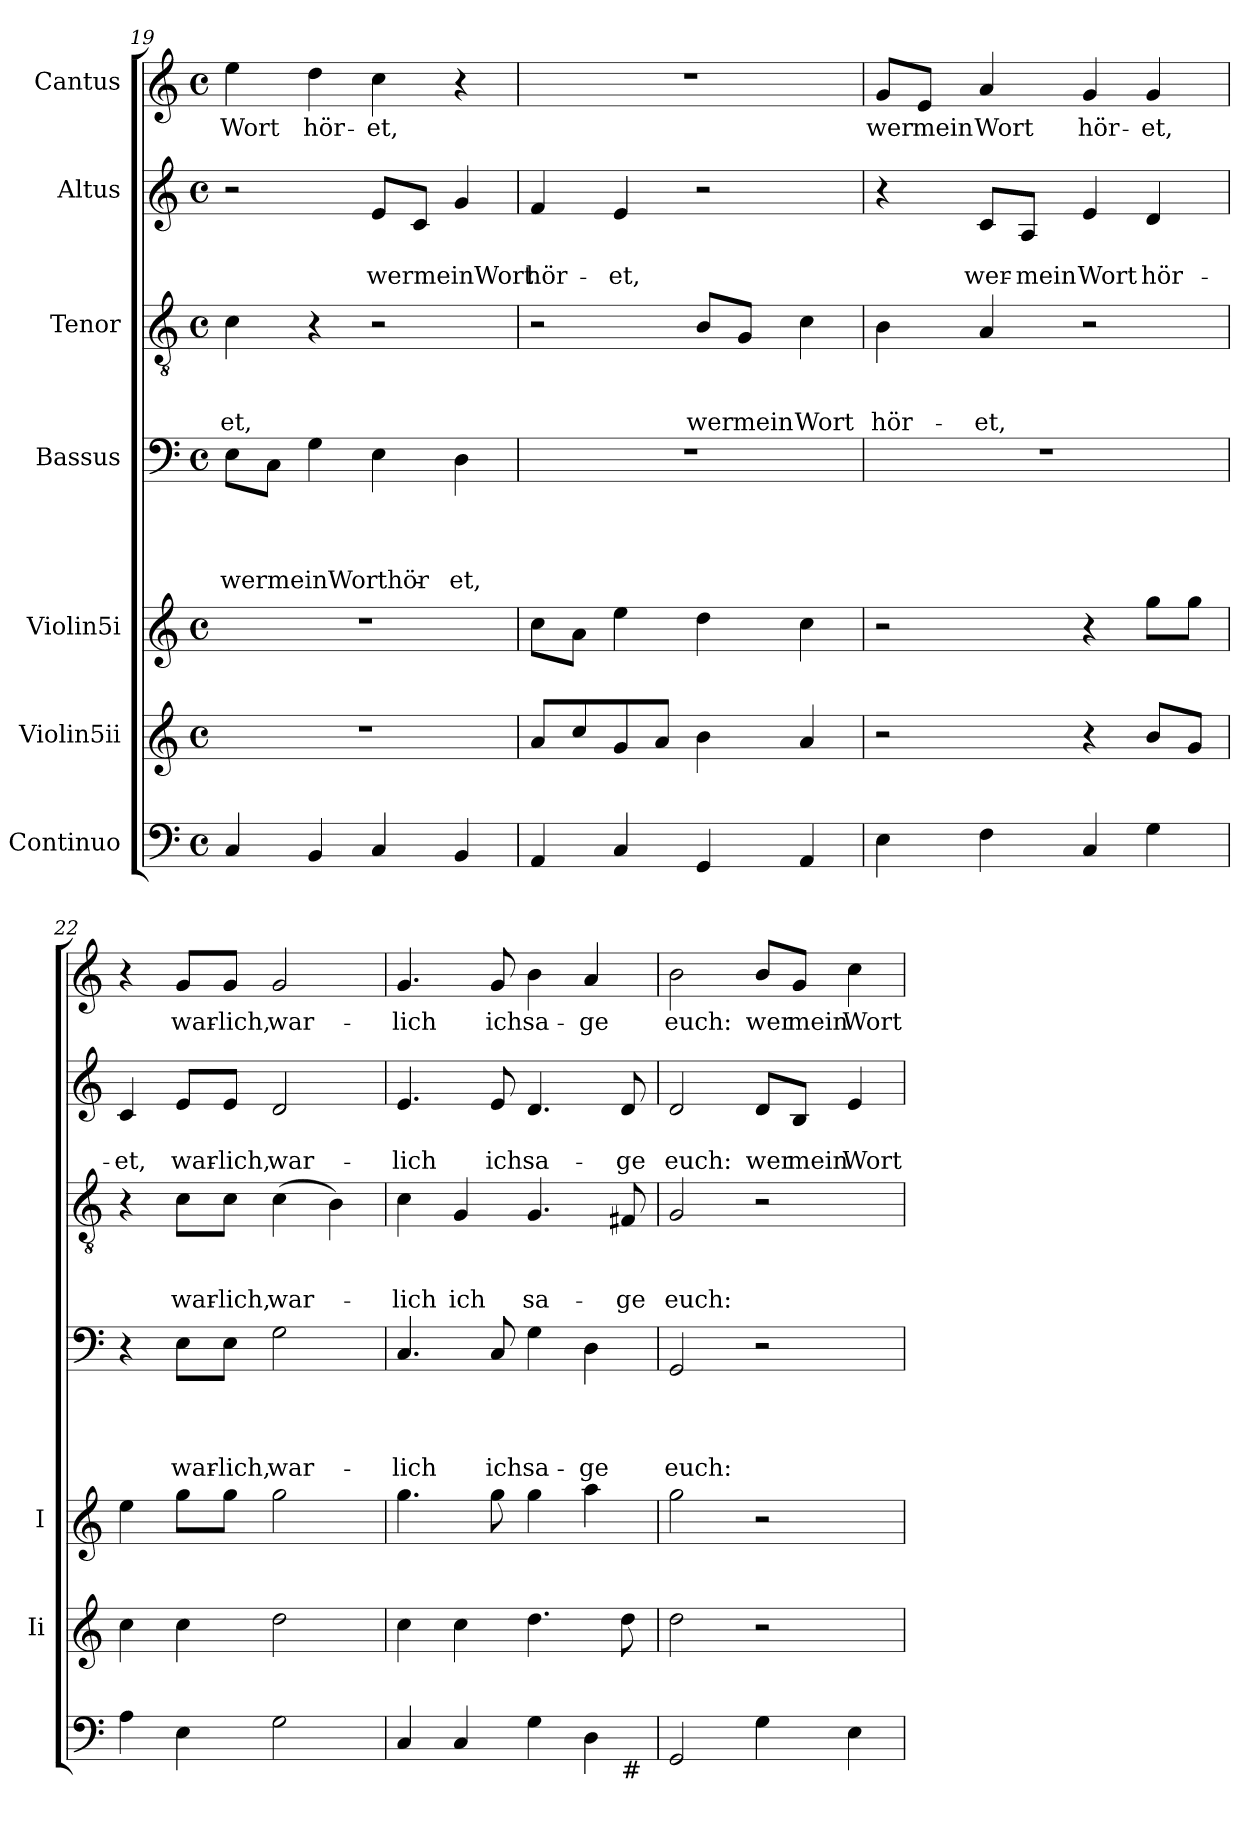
**kern	**kern	**kern	**kern	**text	**text	**text	**text	**kern	**text	**text	**text	**kern	**text	**text	**kern	**text
*part7	*part6	*part5	*part4	*part4	*part4	*part4	*part4	*part3	*part3	*part3	*part3	*part2	*part2	*part2	*part1	*part1
*staff7	*staff6	*staff5	*staff4	*staff4	*staff4	*staff4	*staff4	*staff3	*staff3	*staff3	*staff3	*staff2	*staff2	*staff2	*staff1	*staff1
*I"Continuo	*I"Violin5ii	*I"Violin5i	*I"Bassus	*	*	*	*	*I"Tenor	*	*	*	*I"Altus	*	*	*I"Cantus	*
*	*I'Ii	*I'I	*	*	*	*	*	*	*	*	*	*	*	*	*	*
*clefF4	*clefG2	*clefG2	*clefF4	*	*	*	*	*clefGv2	*	*	*	*clefG2	*	*	*clefG2	*
*k[]	*k[]	*k[]	*k[]	*	*	*	*	*k[]	*	*	*	*k[]	*	*	*k[]	*
*C:	*C:	*C:	*C:	*	*	*	*	*C:	*	*	*	*C:	*	*	*C:	*
*M4/4	*M4/4	*M4/4	*M4/4	*	*	*	*	*M4/4	*	*	*	*M4/4	*	*	*M4/4	*
*met(c)	*met(c)	*met(c)	*met(c)	*	*	*	*	*met(c)	*	*	*	*met(c)	*	*	*met(c)	*
=19	=19	=19	=19	=19	=19	=19	=19	=19	=19	=19	=19	=19	=19	=19	=19	=19
!	!	!	!	!	!	!	!LO:LY:b	!	!	!	!LO:LY:b	!	!	!	!	!LO:LY:b
4C/	1r	1r	8E\L	.	.	.	wermeinWorthör-	4c\	.	.	-et,	2r	.	.	4ee\	Wort
.	.	.	8C\J	.	.	.	.	.	.	.	.	.	.	.	.	.
!	!	!	!	!	!	!	!	!	!	!	!	!	!	!	!	!LO:LY:b
4BB/	.	.	4G\	.	.	.	.	4r	.	.	.	.	.	.	4dd\	hör-
!	!	!	!	!	!	!	!	!	!	!	!	!	!	!LO:LY:b	!	!LO:LY:b
4C/	.	.	4E\	.	.	.	.	2r	.	.	.	8e/L	.	wermeinWort	4cc\	-et,
.	.	.	.	.	.	.	.	.	.	.	.	8c/J	.	.	.	.
!	!	!	!	!	!	!	!LO:LY:b	!	!	!	!	!	!	!	!	!
4BB/	.	.	4D\	.	.	.	-et,	.	.	.	.	4g/	.	.	4r	.
=20	=20	=20	=20	=20	=20	=20	=20	=20	=20	=20	=20	=20	=20	=20	=20	=20
!	!	!	!	!	!	!	!	!	!	!	!	!	!	!LO:LY:b	!	!
4AA/	8a/L	8cc\L	1r	.	.	.	.	2r	.	.	.	4f/	.	hör-	1r	.
.	8cc/	8a\J	.	.	.	.	.	.	.	.	.	.	.	.	.	.
!	!	!	!	!	!	!	!	!	!	!	!	!	!	!LO:LY:b	!	!
4C/	8g/	4ee\	.	.	.	.	.	.	.	.	.	4e/	.	-et,	.	.
.	8a/J	.	.	.	.	.	.	.	.	.	.	.	.	.	.	.
!	!	!	!	!	!	!	!	!	!	!	!LO:LY:b	!	!	!	!	!
4GG/	4b\	4dd\	.	.	.	.	.	8B/L	.	.	wer	2r	.	.	.	.
!	!	!	!	!	!	!	!	!	!	!	!LO:LY:b	!	!	!	!	!
.	.	.	.	.	.	.	.	8G/J	.	.	mein	.	.	.	.	.
!	!	!	!	!	!	!	!	!	!	!	!LO:LY:b	!	!	!	!	!
4AA/	4a/	4cc\	.	.	.	.	.	4c\	.	.	Wort	.	.	.	.	.
=21	=21	=21	=21	=21	=21	=21	=21	=21	=21	=21	=21	=21	=21	=21	=21	=21
!	!	!	!	!	!	!	!	!	!	!	!LO:LY:b	!	!	!	!	!LO:LY:b
4E\	2r	2r	1r	.	.	.	.	4B\	.	.	hör-	4r	.	.	8g/L	wer
!	!	!	!	!	!	!	!	!	!	!	!	!	!	!	!	!LO:LY:b
.	.	.	.	.	.	.	.	.	.	.	.	.	.	.	8e/J	mein
!	!	!	!	!	!	!	!	!	!	!	!LO:LY:b	!	!	!LO:LY:b	!	!LO:LY:b
4F\	.	.	.	.	.	.	.	4A/	.	.	-et,	8c/L	.	wer-	4a/	Wort
!	!	!	!	!	!	!	!	!	!	!	!	!	!	!LO:LY:b	!	!
.	.	.	.	.	.	.	.	.	.	.	.	8A/J	.	-mein	.	.
!	!	!	!	!	!	!	!	!	!	!	!	!	!	!LO:LY:b	!	!LO:LY:b
4C/	4r	4r	.	.	.	.	.	2r	.	.	.	4e/	.	Wort	4g/	hör-
!	!	!	!	!	!	!	!	!	!	!	!	!	!	!LO:LY:b	!	!LO:LY:b
4G\	8b/L	8gg\L	.	.	.	.	.	.	.	.	.	4d/	.	hör-	4g/	-et,
.	8g/J	8gg\J	.	.	.	.	.	.	.	.	.	.	.	.	.	.
=22	=22	=22	=22	=22	=22	=22	=22	=22	=22	=22	=22	=22	=22	=22	=22	=22
!	!	!	!	!	!	!	!	!	!	!	!	!	!	!LO:LY:b	!	!
4A\	4cc\	4ee\	4r	.	.	.	.	4r	.	.	.	4c/	.	-et,	4r	.
!	!	!	!	!	!	!	!LO:LY:b	!	!	!	!LO:LY:b	!	!	!LO:LY:b	!	!LO:LY:b
4E\	4cc\	8gg\L	8E\L	.	.	.	war-	8c\L	.	.	war-	8e/L	.	war-	8g/L	war-
!	!	!	!	!	!	!	!LO:LY:b:rj	!	!	!	!LO:LY:b:rj	!	!	!LO:LY:b:rj	!	!LO:LY:b:rj
.	.	8gg\J	8E\J	.	.	.	-lich,	8c\J	.	.	-lich,	8e/J	.	-lich,	8g/J	-lich,
!	!	!	!	!	!	!	!LO:LY:b	!	!	!	!LO:LY:b	!	!	!LO:LY:b	!	!LO:LY:b
2G\	2dd\	2gg\	2G\	.	.	.	war-	(>4c\	.	.	war-	2d/	.	war-	2g/	war-
.	.	.	.	.	.	.	.	4B\)	.	.	.	.	.	.	.	.
!!LO:PB:g=z
=23	=23	=23	=23	=23	=23	=23	=23	=23	=23	=23	=23	=23	=23	=23	=23	=23
!	!	!	!	!	!	!	!LO:LY:b	!	!	!	!LO:LY:b	!	!	!LO:LY:b	!	!LO:LY:b
*^	*	*	*	*	*	*	*	*	*	*	*	*	*	*	*	*
4C/	2..ryy	4cc\	4.gg\	4.C/	.	.	.	-lich	4c\	.	.	-lich	4.e/	.	-lich	4.g/	-lich
!	!	!	!	!	!	!	!	!	!	!	!	!LO:LY:b	!	!	!	!	!
4C/	.	4cc\	.	.	.	.	.	.	4G/	.	.	ich	.	.	.	.	.
!	!	!	!	!	!	!	!	!LO:LY:b	!	!	!	!	!	!	!LO:LY:b	!	!LO:LY:b
.	.	.	8gg\	8C/	.	.	.	ich	.	.	.	.	8e/	.	ich	8g/	ich
!	!	!	!	!	!	!	!	!LO:LY:b	!	!	!	!LO:LY:b	!	!	!LO:LY:b	!	!LO:LY:b
4G\	.	4.dd\	4gg\	4G\	.	.	.	sa-	4.G/	.	.	sa-	4.d/	.	sa-	4b\	sa-
!	!	!	!	!	!	!	!	!LO:LY:b	!	!	!	!	!	!	!	!	!LO:LY:b
4D\	.	.	4aa\	4D\	.	.	.	-ge	.	.	.	.	.	.	.	4a/	-ge
!	!LO:TX:b:t=#	!	!	!	!	!	!	!	!	!	!	!	!	!	!	!	!
!	!	!	!	!	!	!	!	!	!	!	!	!LO:LY:b	!	!	!LO:LY:b	!	!
.	8ryy	8dd\	.	.	.	.	.	.	8F#X/	.	.	-ge	8d/	.	-ge	.	.
=24	=24	=24	=24	=24	=24	=24	=24	=24	=24	=24	=24	=24	=24	=24	=24	=24	=24
!	!	!	!	!	!	!	!	!LO:LY:b	!	!	!	!LO:LY:b	!	!	!LO:LY:b	!	!LO:LY:b
*v	*v	*	*	*	*	*	*	*	*	*	*	*	*	*	*	*	*
2GG/	2dd\	2gg\	2GG/	.	.	.	euch:	2G/	.	.	euch:	2d/	.	euch:	2b\	euch:
!	!	!	!	!	!	!	!	!	!	!	!	!	!	!LO:LY:b	!	!LO:LY:b
4G\	2r	2r	2r	.	.	.	.	2r	.	.	.	8d/L	.	wer	8b/L	wer
!	!	!	!	!	!	!	!	!	!	!	!	!	!	!LO:LY:b	!	!LO:LY:b
.	.	.	.	.	.	.	.	.	.	.	.	8B/J	.	mein	8g/J	mein
!	!	!	!	!	!	!	!	!	!	!	!	!	!	!LO:LY:b	!	!LO:LY:b
4E\	.	.	.	.	.	.	.	.	.	.	.	4e/	.	Wort	4cc\	Wort
=	=	=	=	=	=	=	=	=	=	=	=	=	=	=	=	=
*-	*-	*-	*-	*-	*-	*-	*-	*-	*-	*-	*-	*-	*-	*-	*-	*-
